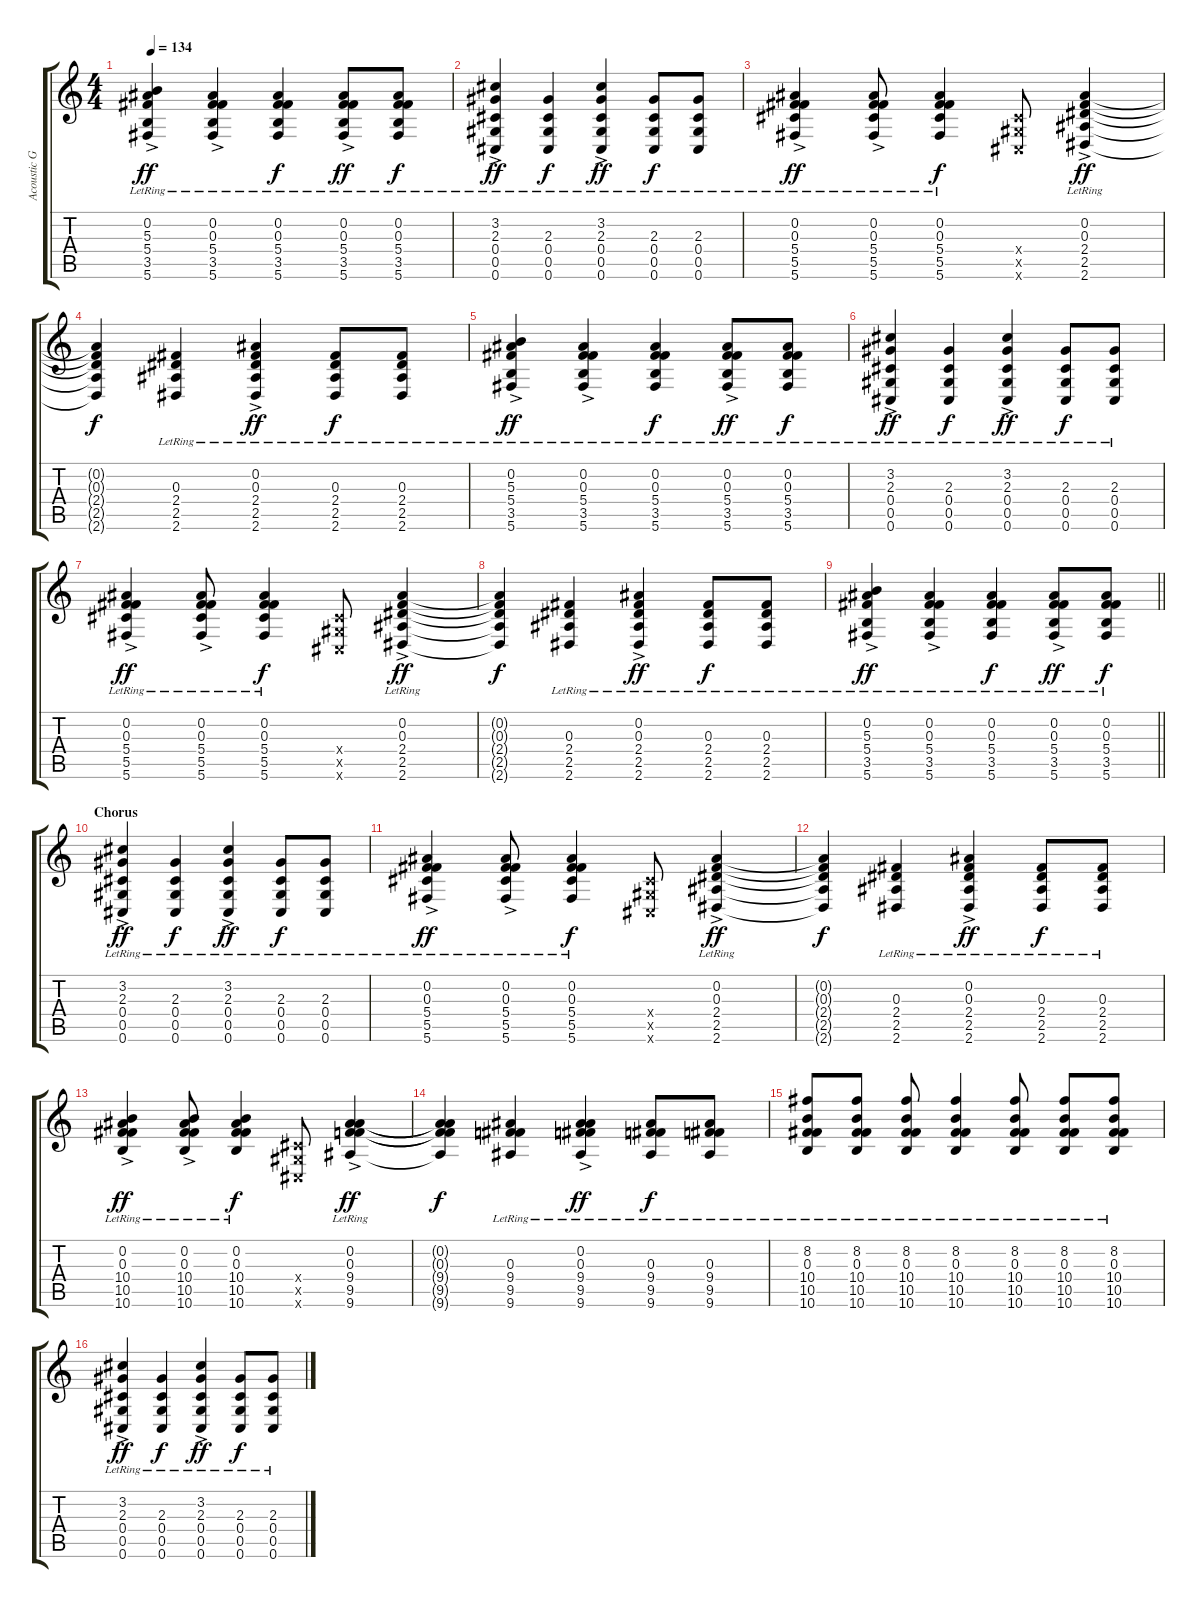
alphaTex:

\track ("Acoustic Guitar (Raine Maida)" "Acoustic G") {instrument acousticguitarsteel}
\staff {score tabs}
\tuning (Eb4 Bb3 Gb3 Db3 Ab2 Db2) {hide}
\ts (4 4)
\tempo 134
\clef g2
\ks c
(0.2{lr} 5.3{lr} 5.4{ac lr} 3.5{ac lr} 5.6{ac lr}).4{dy ff} (0.2{lr} 0.3{lr} 5.4{ac lr} 3.5{ac lr} 5.6{ac lr}).4 (0.2{lr} 0.3{lr} 5.4{lr} 3.5{lr} 5.6{lr}).4{dy f} (0.2{lr} 0.3{lr} 5.4{ac lr} 3.5{ac lr} 5.6{ac lr}).8{dy ff} (0.2{lr} 0.3{lr} 5.4{lr} 3.5{lr} 5.6{lr}).8{dy f} |
(3.2{lr} 2.3{lr} 0.4{ac lr} 0.5{ac lr} 0.6{ac lr}).4{dy ff} (2.3{lr} 0.4{lr} 0.5{lr} 0.6{lr}).4{dy f} (3.2{lr} 2.3{lr} 0.4{ac lr} 0.5{ac lr} 0.6{ac lr}).4{dy ff} (2.3{lr} 0.4{lr} 0.5{lr} 0.6{lr}).8{dy f} (2.3{lr} 0.4{lr} 0.5{lr} 0.6{lr}).8 |
(0.2{lr} 0.3{lr} 5.4{ac lr} 5.5{ac lr} 5.6{ac lr}).4{dy ff} (0.2{lr} 0.3{lr} 5.4{ac lr} 5.5{ac lr} 5.6{ac lr}).8 (0.2{lr} 0.3{lr} 5.4{lr} 5.5{lr} 5.6{lr}).4{dy f} (0.4{x} 0.5{x} 0.6{x}).8 (0.2{lr} 0.3{lr} 2.4{ac lr} 2.5{ac lr} 2.6{ac lr}).4{dy ff} |
(0.2{t} 0.3{t} 2.4{t} 2.5{t} 2.6{t}).4{dy f} (0.3{lr} 2.4{lr} 2.5{lr} 2.6{lr}).4 (0.2{lr} 0.3{lr} 2.4{ac lr} 2.5{ac lr} 2.6{ac lr}).4{dy ff} (0.3{lr} 2.4{lr} 2.5{lr} 2.6{lr}).8{dy f} (0.3{lr} 2.4{lr} 2.5{lr} 2.6{lr}).8 |
(0.2{lr} 5.3{lr} 5.4{ac lr} 3.5{ac lr} 5.6{ac lr}).4{dy ff} (0.2{lr} 0.3{lr} 5.4{ac lr} 3.5{ac lr} 5.6{ac lr}).4 (0.2{lr} 0.3{lr} 5.4{lr} 3.5{lr} 5.6{lr}).4{dy f} (0.2{lr} 0.3{lr} 5.4{ac lr} 3.5{ac lr} 5.6{ac lr}).8{dy ff} (0.2{lr} 0.3{lr} 5.4{lr} 3.5{lr} 5.6{lr}).8{dy f} |
(3.2{lr} 2.3{lr} 0.4{ac lr} 0.5{ac lr} 0.6{ac lr}).4{dy ff} (2.3{lr} 0.4{lr} 0.5{lr} 0.6{lr}).4{dy f} (3.2{lr} 2.3{lr} 0.4{ac lr} 0.5{ac lr} 0.6{ac lr}).4{dy ff} (2.3{lr} 0.4{lr} 0.5{lr} 0.6{lr}).8{dy f} (2.3{lr} 0.4{lr} 0.5{lr} 0.6{lr}).8 |
(0.2{lr} 0.3{lr} 5.4{ac lr} 5.5{ac lr} 5.6{ac lr}).4{dy ff} (0.2{lr} 0.3{lr} 5.4{ac lr} 5.5{ac lr} 5.6{ac lr}).8 (0.2{lr} 0.3{lr} 5.4{lr} 5.5{lr} 5.6{lr}).4{dy f} (0.4{x} 0.5{x} 0.6{x}).8 (0.2{lr} 0.3{lr} 2.4{ac lr} 2.5{ac lr} 2.6{ac lr}).4{dy ff} |
(0.2{t} 0.3{t} 2.4{t} 2.5{t} 2.6{t}).4{dy f} (0.3{lr} 2.4{lr} 2.5{lr} 2.6{lr}).4 (0.2{lr} 0.3{lr} 2.4{ac lr} 2.5{ac lr} 2.6{ac lr}).4{dy ff} (0.3{lr} 2.4{lr} 2.5{lr} 2.6{lr}).8{dy f} (0.3{lr} 2.4{lr} 2.5{lr} 2.6{lr}).8 |
\barLineRight lightlight
(0.2{lr} 5.3{lr} 5.4{ac lr} 3.5{ac lr} 5.6{ac lr}).4{dy ff} (0.2{lr} 0.3{lr} 5.4{ac lr} 3.5{ac lr} 5.6{ac lr}).4 (0.2{lr} 0.3{lr} 5.4{lr} 3.5{lr} 5.6{lr}).4{dy f} (0.2{lr} 0.3{lr} 5.4{ac lr} 3.5{ac lr} 5.6{ac lr}).8{dy ff} (0.2{lr} 0.3{lr} 5.4{lr} 3.5{lr} 5.6{lr}).8{dy f} |
\section ("" "Chorus")
(3.2{lr} 2.3{lr} 0.4{ac lr} 0.5{ac lr} 0.6{ac lr}).4{dy ff} (2.3{lr} 0.4{lr} 0.5{lr} 0.6{lr}).4{dy f} (3.2{lr} 2.3{lr} 0.4{ac lr} 0.5{ac lr} 0.6{ac lr}).4{dy ff} (2.3{lr} 0.4{lr} 0.5{lr} 0.6{lr}).8{dy f} (2.3{lr} 0.4{lr} 0.5{lr} 0.6{lr}).8 |
(0.2{lr} 0.3{lr} 5.4{ac lr} 5.5{ac lr} 5.6{ac lr}).4{dy ff} (0.2{lr} 0.3{lr} 5.4{ac lr} 5.5{ac lr} 5.6{ac lr}).8 (0.2{lr} 0.3{lr} 5.4{lr} 5.5{lr} 5.6{lr}).4{dy f} (0.4{x} 0.5{x} 0.6{x}).8 (0.2{lr} 0.3{lr} 2.4{ac lr} 2.5{ac lr} 2.6{ac lr}).4{dy ff} |
(0.2{t} 0.3{t} 2.4{t} 2.5{t} 2.6{t}).4{dy f} (0.3{lr} 2.4{lr} 2.5{lr} 2.6{lr}).4 (0.2{lr} 0.3{lr} 2.4{ac lr} 2.5{ac lr} 2.6{ac lr}).4{dy ff} (0.3{lr} 2.4{lr} 2.5{lr} 2.6{lr}).8{dy f} (0.3{lr} 2.4{lr} 2.5{lr} 2.6{lr}).8 |
(0.2{lr} 0.3{lr} 10.4{ac lr} 10.5{ac lr} 10.6{ac lr}).4{dy ff} (0.2{lr} 0.3{lr} 10.4{ac lr} 10.5{ac lr} 10.6{ac lr}).8 (0.2{lr} 0.3{lr} 10.4{lr} 10.5{lr} 10.6{lr}).4{dy f} (0.4{x} 0.5{x} 0.6{x}).8 (0.2{lr} 0.3{lr} 9.4{ac lr} 9.5{ac lr} 9.6{ac lr}).4{dy ff} |
(0.2{t} 0.3{t} 9.4{t} 9.5{t} 9.6{t}).4{dy f} (0.3{lr} 9.4{lr} 9.5{lr} 9.6{lr}).4 (0.2{lr} 0.3{lr} 9.4{ac lr} 9.5{ac lr} 9.6{ac lr}).4{dy ff} (0.3{lr} 9.4{lr} 9.5{lr} 9.6{lr}).8{dy f} (0.3{lr} 9.4{lr} 9.5{lr} 9.6{lr}).8 |
(8.2{lr} 0.3{lr} 10.4{lr} 10.5{lr} 10.6{lr}).8 (8.2{lr} 0.3{lr} 10.4{lr} 10.5{lr} 10.6{lr}).8 (8.2{lr} 0.3{lr} 10.4{lr} 10.5{lr} 10.6{lr}).8 (8.2{lr} 0.3{lr} 10.4{lr} 10.5{lr} 10.6{lr}).4 (8.2{lr} 0.3{lr} 10.4{lr} 10.5{lr} 10.6{lr}).8 (8.2{lr} 0.3{lr} 10.4{lr} 10.5{lr} 10.6{lr}).8 (8.2{lr} 0.3{lr} 10.4{lr} 10.5{lr} 10.6{lr}).8 |
(3.2{lr} 2.3{lr} 0.4{ac lr} 0.5{ac lr} 0.6{ac lr}).4{dy ff} (2.3{lr} 0.4{lr} 0.5{lr} 0.6{lr}).4{dy f} (3.2{lr} 2.3{lr} 0.4{ac lr} 0.5{ac lr} 0.6{ac lr}).4{dy ff} (2.3{lr} 0.4{lr} 0.5{lr} 0.6{lr}).8{dy f} (2.3{lr} 0.4{lr} 0.5{lr} 0.6{lr}).8
